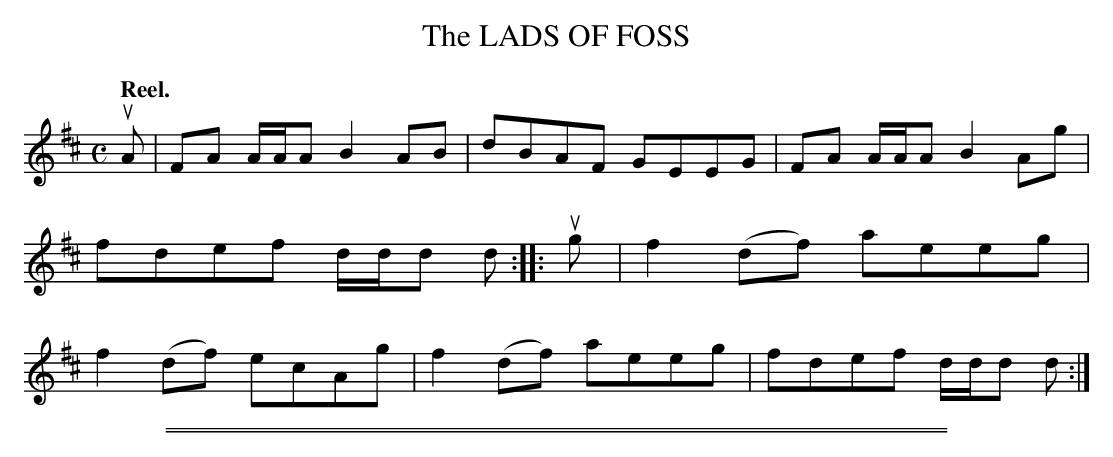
X:1
T: The LADS OF FOSS
Q: "Reel."
M: C
L: 1/8
K: D
uA |\
FA A/A/A B2AB | dBAF GEEG |\
FA A/A/A B2Ag | fdef d/d/d d ::\
ug |\
f2(df) aeeg | f2(df) ecAg |\
f2(df) aeeg | fdef d/d/d d :|
